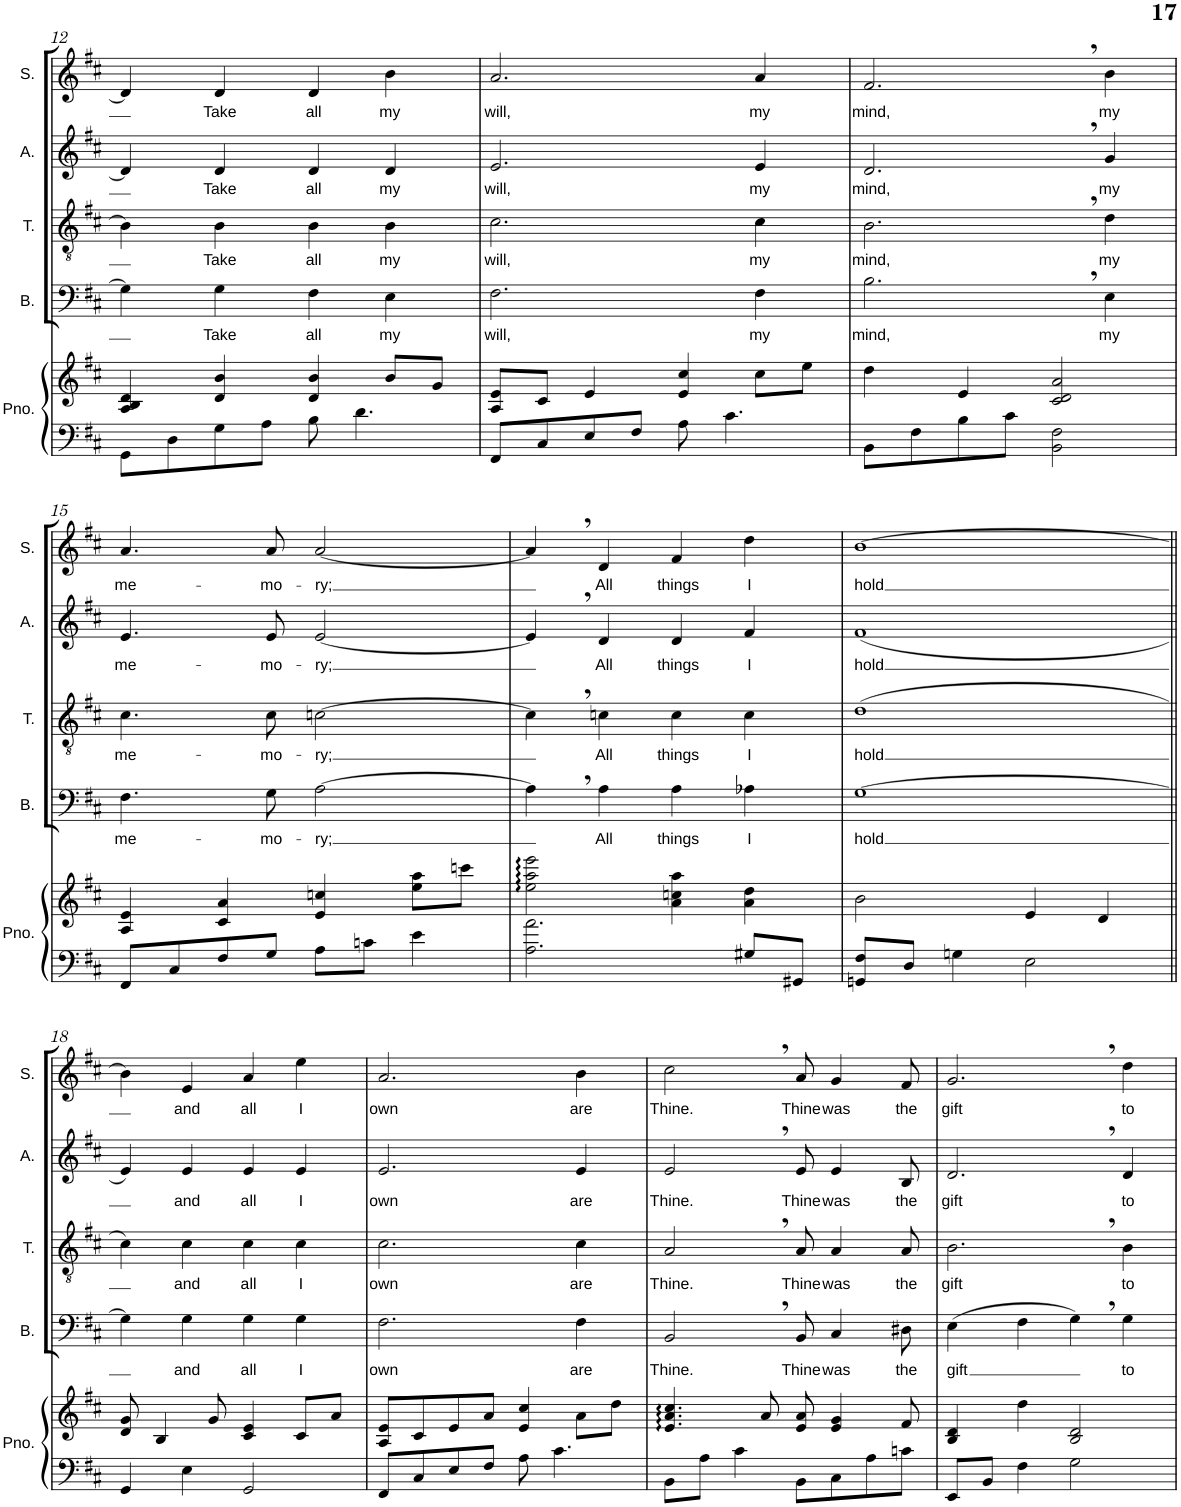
**kern	**kern	**kern	**text	**kern	**text	**kern	**text	**kern	**text	**kern
*part6	*part6	*part5	*part5	*part4	*part4	*part3	*part3	*part2	*part2	*part1
*staff7	*staff6	*staff5	*staff5	*staff4	*staff4	*staff3	*staff3	*staff2	*staff2	*staff1
*I"Organ	*	*I"Bass	*	*I"Tenor	*	*I"Alto	*	*I"Soprano	*	*I"Cantor
*I'Org.	*	*I'B.	*	*I'T.	*	*I'A.	*	*I'S.	*	*I'Ca.
!!LO:PB:g=z
*clefF4	*clefG2	*clefF4	*	*clefGv2	*	*clefG2	*	*clefG2	*	*clefG2
*k[f#c#]	*k[f#c#]	*k[f#c#]	*	*k[f#c#]	*	*k[f#c#]	*	*k[f#c#]	*	*k[f#c#]
*M4/4	*M4/4	*M4/4	*	*M4/4	*	*M4/4	*	*M4/4	*	*M4/4
=12	=12	=12	=12	=12	=12	=12	=12	=12	=12	=12
8GG\L	4A/ 4B/ 4d/	4G\]	.	4B\]	.	4d/]	.	4d/]	.	1r
8D\	.	.	.	.	.	.	.	.	.	.
!	!	!	!LO:LY:b	!	!LO:LY:b	!	!LO:LY:b	!	!LO:LY:b	!
8G\	4d/ 4b/	4G\	Take	4B\	Take	4d/	Take	4d/	Take	.
8A\J	.	.	.	.	.	.	.	.	.	.
!	!	!	!LO:LY:b	!	!LO:LY:b	!	!LO:LY:b	!	!LO:LY:b	!
8B\	4d/ 4b/	4F#\	all	4B\	all	4d/	all	4d/	all	.
4.d\	.	.	.	.	.	.	.	.	.	.
!	!	!	!LO:LY:b	!	!LO:LY:b	!	!LO:LY:b	!	!LO:LY:b	!
.	8b/L	4E\	my	4B\	my	4d/	my	4b\	my	.
.	8g/J	.	.	.	.	.	.	.	.	.
=13	=13	=13	=13	=13	=13	=13	=13	=13	=13	=13
!	!	!	!LO:LY:b	!	!LO:LY:b	!	!LO:LY:b	!	!LO:LY:b	!
8FF#/L	8A/ 8e/L	2.F#\	will,	2.c#\	will,	2.e/	will,	2.a/	will,	1r
8C#/	8c#/J	.	.	.	.	.	.	.	.	.
8E/	4e/	.	.	.	.	.	.	.	.	.
8F#/J	.	.	.	.	.	.	.	.	.	.
8A\	4e/ 4cc#/	.	.	.	.	.	.	.	.	.
4.c#\	.	.	.	.	.	.	.	.	.	.
!	!	!	!LO:LY:b	!	!LO:LY:b	!	!LO:LY:b	!	!LO:LY:b	!
.	8cc#\L	4F#\	my	4c#\	my	4e/	my	4a/	my	.
.	8ee\J	.	.	.	.	.	.	.	.	.
=14	=14	=14	=14	=14	=14	=14	=14	=14	=14	=14
!	!	!	!LO:LY:b	!	!LO:LY:b	!	!LO:LY:b	!	!LO:LY:b	!
8BB\L	4dd\	2.B,\	mind,	2.B,\	mind,	2.d,/	mind,	2.f#,/	mind,	1r
8F#\	.	.	.	.	.	.	.	.	.	.
8B\	4e/	.	.	.	.	.	.	.	.	.
8c#\J	.	.	.	.	.	.	.	.	.	.
2BB\ 2F#\	2c#/ 2d/ 2a/	.	.	.	.	.	.	.	.	.
!	!	!	!LO:LY:b	!	!LO:LY:b	!	!LO:LY:b	!	!LO:LY:b	!
.	.	4E\	my	4d\	my	4g/	my	4b\	my	.
!!LO:LB:g=z
=15	=15	=15	=15	=15	=15	=15	=15	=15	=15	=15
!	!	!	!LO:LY:b	!	!LO:LY:b	!	!LO:LY:b	!	!LO:LY:b	!
8FF#/L	4A/ 4e/	4.F#\	me-	4.c#\	me-	4.e/	me-	4.a/	me-	1r
8C#/	.	.	.	.	.	.	.	.	.	.
8F#/	4c#/ 4a/	.	.	.	.	.	.	.	.	.
!	!	!	!LO:LY:b	!	!LO:LY:b	!	!LO:LY:b	!	!LO:LY:b	!
8G/J	.	8G\	-mo-	8c#\	-mo-	8e/	-mo-	8a/	-mo-	.
!	!	!	!LO:LY:b	!	!LO:LY:b	!	!LO:LY:b	!	!LO:LY:b	!
8A\L	4e/ 4ccn/	[2A\	-ry;	[2cn\	-ry;	[2e/	-ry;	[2a/	-ry;	.
8cn\J	.	.	.	.	.	.	.	.	.	.
4e\	8ee\ 8aa\L	.	.	.	.	.	.	.	.	.
.	8cccn\J	.	.	.	.	.	.	.	.	.
=16	=16	=16	=16	=16	=16	=16	=16	=16	=16	=16
2.A\ 2.a\	2ee\ 2aa\ 2eee\	4A,\]	.	4c,\]	.	4e,/]	.	4a,/]	.	1r
!	!	!	!LO:LY:b	!	!LO:LY:b	!	!LO:LY:b	!	!LO:LY:b	!
.	.	4A\	All	4cn\	All	4d/	All	4d/	All	.
!	!	!	!LO:LY:b	!	!LO:LY:b	!	!LO:LY:b	!	!LO:LY:b	!
.	4a\ 4ccn\ 4aa\	4A\	things	4c\	things	4d/	things	4f#/	things	.
!	!	!	!LO:LY:b	!	!LO:LY:b	!	!LO:LY:b	!	!LO:LY:b	!
8G#X/L	4a\ 4dd\	4A-X\	I	4c\	I	4f#/	I	4dd\	I	.
8GG#X/J	.	.	.	.	.	.	.	.	.	.
=17	=17	=17	=17	=17	=17	=17	=17	=17	=17	=17
!	!	!	!LO:LY:b	!	!LO:LY:b	!	!LO:LY:b	!	!LO:LY:b	!
8GGn/ 8F#/L	2b\	[1G	hold	(1d	hold	(1f#	hold	[1b	hold	1r
8D/J	.	.	.	.	.	.	.	.	.	.
4Gn\	.	.	.	.	.	.	.	.	.	.
2E\	4e/	.	.	.	.	.	.	.	.	.
.	4d/	.	.	.	.	.	.	.	.	.
!!LO:LB:g=z
=18||	=18||	=18||	=18||	=18||	=18||	=18||	=18||	=18||	=18||	=18||
4GG/	8d/ 8g/	4G\]	.	4c#\)	.	4e/)	.	4b\]	.	1r
.	4B/	.	.	.	.	.	.	.	.	.
!	!	!	!LO:LY:b	!	!LO:LY:b	!	!LO:LY:b	!	!LO:LY:b	!
4E\	.	4G\	and	4c#\	and	4e/	and	4e/	and	.
.	8g/	.	.	.	.	.	.	.	.	.
!	!	!	!LO:LY:b	!	!LO:LY:b	!	!LO:LY:b	!	!LO:LY:b	!
2GG/	4c#/ 4e/	4G\	all	4c#\	all	4e/	all	4a/	all	.
!	!	!	!LO:LY:b	!	!LO:LY:b	!	!LO:LY:b	!	!LO:LY:b	!
.	8c#/L	4G\	I	4c#\	I	4e/	I	4ee\	I	.
.	8a/J	.	.	.	.	.	.	.	.	.
=19	=19	=19	=19	=19	=19	=19	=19	=19	=19	=19
!	!	!	!LO:LY:b	!	!LO:LY:b	!	!LO:LY:b	!	!LO:LY:b	!
8FF#/L	8A/ 8e/L	2.F#\	own	2.c#\	own	2.e/	own	2.a/	own	1r
8C#/	8c#/	.	.	.	.	.	.	.	.	.
8E/	8e/	.	.	.	.	.	.	.	.	.
8F#/J	8a/J	.	.	.	.	.	.	.	.	.
8A\	4e/ 4cc#/	.	.	.	.	.	.	.	.	.
4.c#\	.	.	.	.	.	.	.	.	.	.
!	!	!	!LO:LY:b	!	!LO:LY:b	!	!LO:LY:b	!	!LO:LY:b	!
.	8a\L	4F#\	are	4c#\	are	4e/	are	4b\	are	.
.	8dd\J	.	.	.	.	.	.	.	.	.
=20	=20	=20	=20	=20	=20	=20	=20	=20	=20	=20
!	!	!	!LO:LY:b	!	!LO:LY:b	!	!LO:LY:b	!	!LO:LY:b	!
8BB\L	4.e/ 4.a/ 4.cc#/	2BB,/	Thine.	2A,/	Thine.	2e,/	Thine.	2cc#,\	Thine.	1r
8A\J	.	.	.	.	.	.	.	.	.	.
4c#\	.	.	.	.	.	.	.	.	.	.
.	8a/	.	.	.	.	.	.	.	.	.
!	!	!	!LO:LY:b	!	!LO:LY:b	!	!LO:LY:b	!	!LO:LY:b	!
8BB\L	8e/ 8a/	8BB/	Thine	8A/	Thine	8e/	Thine	8a/	Thine	.
!	!	!	!LO:LY:b	!	!LO:LY:b	!	!LO:LY:b	!	!LO:LY:b	!
8C#\	4e/ 4g/	4C#/	was	4A/	was	4e/	was	4g/	was	.
8A\	.	.	.	.	.	.	.	.	.	.
!	!	!	!LO:LY:b	!	!LO:LY:b	!	!LO:LY:b	!	!LO:LY:b	!
8cn\J	8f#/	8D#X\	the	8A/	the	8B/	the	8f#/	the	.
=21	=21	=21	=21	=21	=21	=21	=21	=21	=21	=21
!	!	!	!LO:LY:b	!	!LO:LY:b	!	!LO:LY:b	!	!LO:LY:b	!
8EE/L	4B/ 4d/	(4E\	gift	2.B,\	gift	2.d,/	gift	2.g,/	gift	1r
8BB/J	.	.	.	.	.	.	.	.	.	.
4F#\	4dd\	4F#\	.	.	.	.	.	.	.	.
2G\	2B/ 2d/	4G,\)	.	.	.	.	.	.	.	.
!	!	!	!LO:LY:b	!	!LO:LY:b	!	!LO:LY:b	!	!LO:LY:b	!
.	.	4G\	to	4B\	to	4d/	to	4dd\	to	.
=	=	=	=	=	=	=	=	=	=	=
*-	*-	*-	*-	*-	*-	*-	*-	*-	*-	*-
